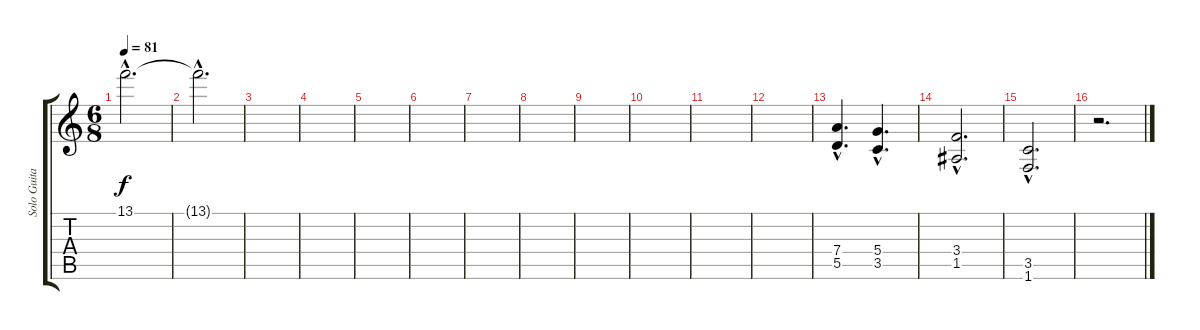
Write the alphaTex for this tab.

\track ("Solo Guitar" "Solo Guita") {instrument distortionguitar}
\staff {score tabs}
\tuning (E4 B3 G3 D3 A2 E2) {hide}
\ts (6 8)
\tempo 81
\clef g2
\ks c
13.1{hac t}.2{d dy f} |
13.1{hac t}.2{d} |
|
|
|
|
|
|
|
|
|
|
(7.4{hac} 5.5{hac}).4{d instrument distortionguitar} (5.4{hac} 3.5{hac}).4{d} |
(3.4{hac} 1.5{hac}).2{d} |
(3.5{hac} 1.6{hac}).2{d} |
r.2{d}
